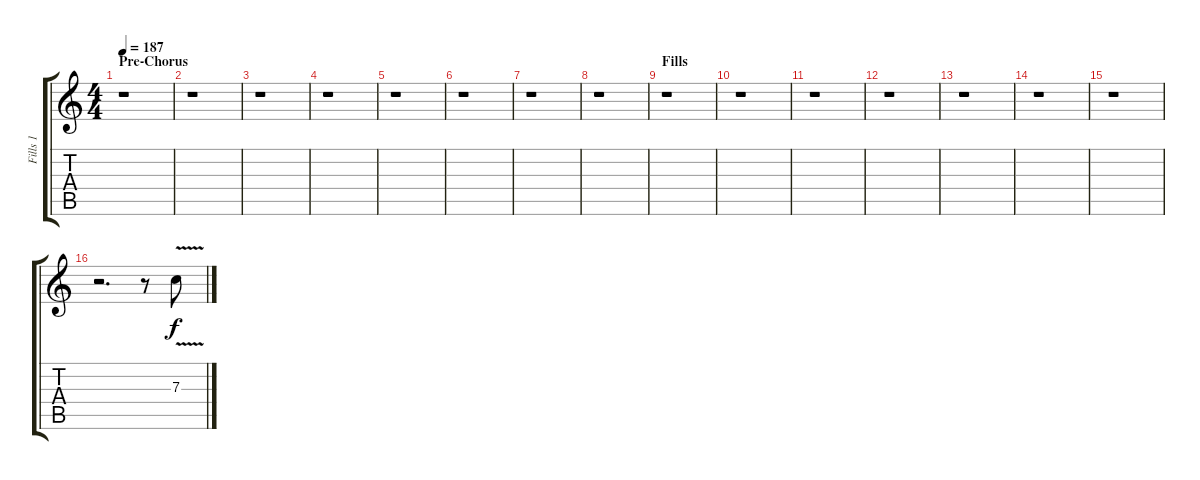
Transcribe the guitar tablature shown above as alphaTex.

\track ("Fills 1" "Fills 1") {instrument distortionguitar}
\staff {score tabs}
\tuning (D4 A3 F3 C3 G2 C2) {hide}
\ts (4 4)
\section ("" "Pre-Chorus")
\tempo 187
\clef g2
\ks c
r.1{dy f} |
r.1 |
r.1 |
r.1 |
r.1 |
r.1 |
r.1 |
r.1 |
\section ("" "Fills")
r.1 |
r.1 |
r.1 |
r.1 |
r.1 |
r.1 |
r.1 |
r.2{d} r.8 7.3{v}.8
